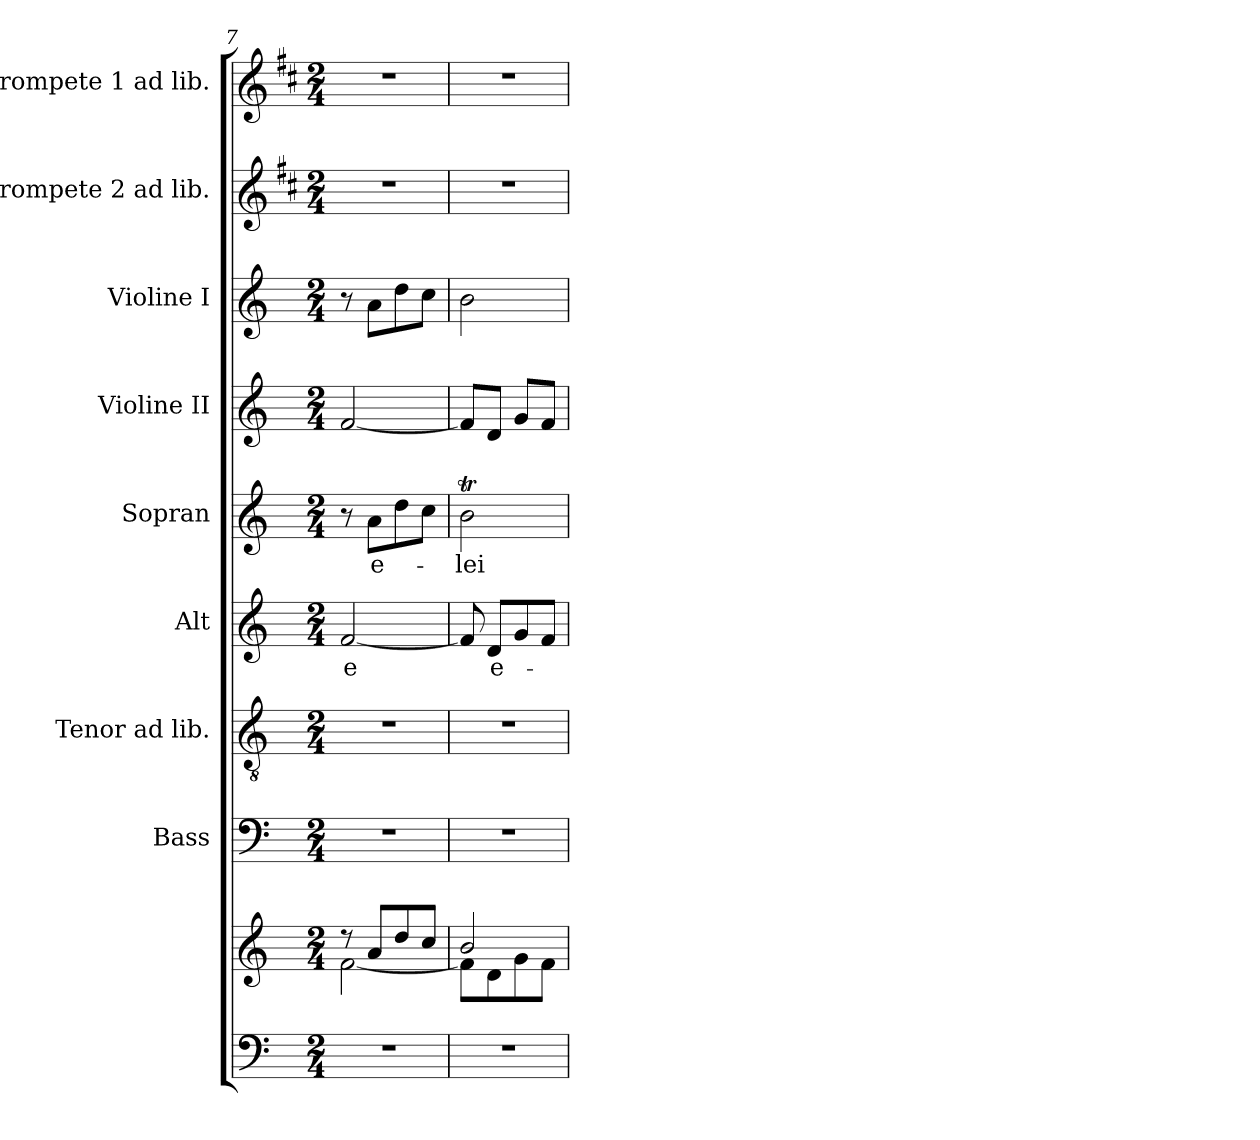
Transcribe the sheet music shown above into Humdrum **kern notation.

**kern	**kern	**kern	**kern	**kern	**text	**kern	**text	**kern	**kern	**kern	**kern
*part9	*part9	*part8	*part7	*part6	*part6	*part5	*part5	*part4	*part3	*part2	*part1
*staff10	*staff9	*staff8	*staff7	*staff6	*staff6	*staff5	*staff5	*staff4	*staff3	*staff2	*staff1
*	*	*I"Bass	*I"Tenor ad lib.	*I"Alt	*	*I"Sopran	*	*I"Violine II	*I"Violine I	*I"Trompete 2 ad lib.	*I"Trompete 1 ad lib.
*	*	*I'B.	*I'T.	*I'A.	*	*I'S.	*	*I'Vl. II	*I'Vl. I	*I'Trp. 2	*I'Trp. 1
*clefF4	*clefG2	*clefF4	*clefGv2	*clefG2	*	*clefG2	*	*clefG2	*clefG2	*clefG2	*clefG2
*	*	*	*	*	*	*	*	*	*	*ITrd1c2	*ITrd1c2
*k[]	*k[]	*k[]	*k[]	*k[]	*	*k[]	*	*k[]	*k[]	*k[]	*k[]
*C:	*C:	*C:	*C:	*C:	*	*C:	*	*C:	*C:	*C:	*C:
*M2/4	*M2/4	*M2/4	*M2/4	*M2/4	*	*M2/4	*	*M2/4	*M2/4	*M2/4	*M2/4
=7	=7	=7	=7	=7	=7	=7	=7	=7	=7	=7	=7
*	*^	*	*	*	*	*	*	*	*	*	*
!	!	!	!	!	!	!LO:LY:b	!	!	!	!	!	!
2r	8rdd	[<2f\	2r	2r	[2f/	-e	8r	.	[2f/	8r	2r	2r
!	!	!	!	!	!	!	!	!LO:LY:b	!	!	!	!
.	8a/L	.	.	.	.	.	8a\L	e-	.	8a\L	.	.
.	8dd/	.	.	.	.	.	8dd\	.	.	8dd\	.	.
.	8cc/J	.	.	.	.	.	8cc\J	.	.	8cc\J	.	.
=8	=8	=8	=8	=8	=8	=8	=8	=8	=8	=8	=8	=8
!	!	!	!	!	!	!	!	!LO:LY:b	!	!	!	!
2r	2b/	8f\L]	2r	2r	8f/]	.	2bt\	-lei-	8f/L]	2b\	2r	2r
!	!	!	!	!	!	!LO:LY:b	!	!	!	!	!	!
.	.	8d\	.	.	8d/L	e-	.	.	8d/J	.	.	.
.	.	8g\	.	.	8g/	.	.	.	8g/L	.	.	.
.	.	8f\J	.	.	8f/J	.	.	.	8f/J	.	.	.
*	*v	*v	*	*	*	*	*	*	*	*	*	*
=	=	=	=	=	=	=	=	=	=	=	=
*-	*-	*-	*-	*-	*-	*-	*-	*-	*-	*-	*-
